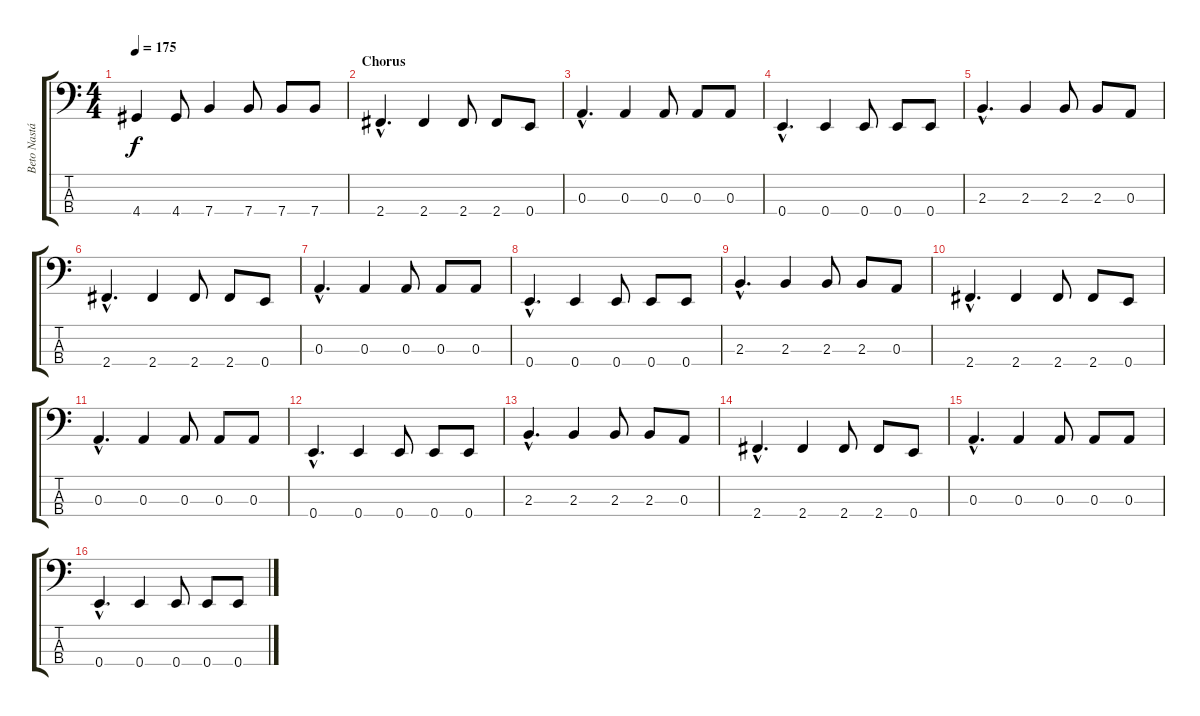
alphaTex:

\track ("Beto Nastácia" "Beto Nastá") {instrument electricbassfinger}
\staff {score tabs}
\tuning (G2 D2 A1 E1) {hide}
\ts (4 4)
\tempo 175
\clef f4
\ks c
4.4.4{dy f} 4.4.8 7.4.4 7.4.8 7.4.8 7.4.8 |
\section ("" "Chorus")
2.4{hac}.4{d} 2.4.4 2.4.8 2.4.8 0.4.8 |
0.3{hac}.4{d} 0.3.4 0.3.8 0.3.8 0.3.8 |
0.4{hac}.4{d} 0.4.4 0.4.8 0.4.8 0.4.8 |
2.3{hac}.4{d} 2.3.4 2.3.8 2.3.8 0.3.8 |
2.4{hac}.4{d} 2.4.4 2.4.8 2.4.8 0.4.8 |
0.3{hac}.4{d} 0.3.4 0.3.8 0.3.8 0.3.8 |
0.4{hac}.4{d} 0.4.4 0.4.8 0.4.8 0.4.8 |
2.3{hac}.4{d} 2.3.4 2.3.8 2.3.8 0.3.8 |
2.4{hac}.4{d} 2.4.4 2.4.8 2.4.8 0.4.8 |
0.3{hac}.4{d} 0.3.4 0.3.8 0.3.8 0.3.8 |
0.4{hac}.4{d} 0.4.4 0.4.8 0.4.8 0.4.8 |
2.3{hac}.4{d} 2.3.4 2.3.8 2.3.8 0.3.8 |
2.4{hac}.4{d} 2.4.4 2.4.8 2.4.8 0.4.8 |
0.3{hac}.4{d} 0.3.4 0.3.8 0.3.8 0.3.8 |
0.4{hac}.4{d} 0.4.4 0.4.8 0.4.8 0.4.8
